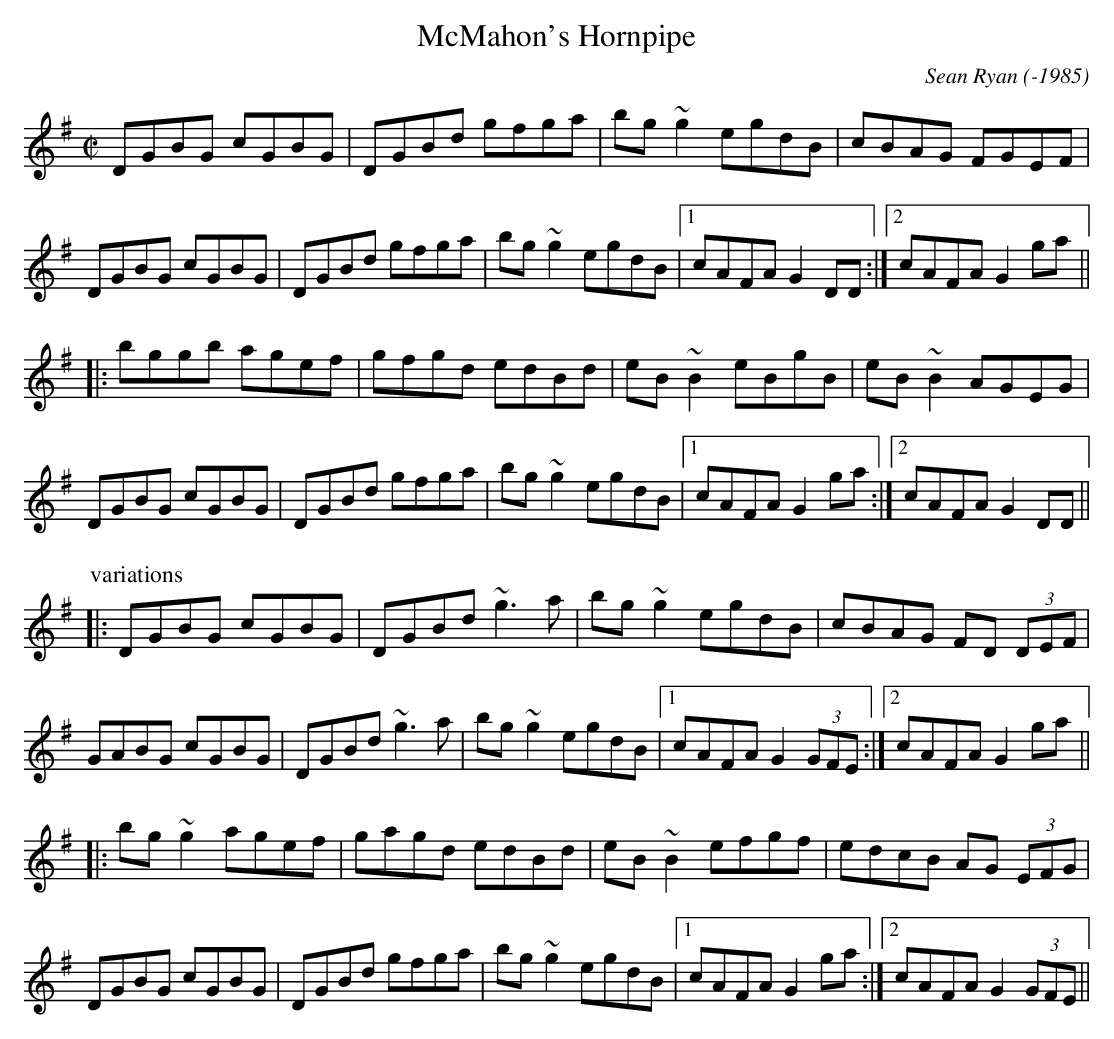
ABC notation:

X:1
T:McMahon's Hornpipe
C:Sean Ryan (-1985)
M:C|
L:1/8
K:G
DGBG cGBG | DGBd gfga | bg~g2 egdB | cBAG FGEF |
DGBG cGBG | DGBd gfga | bg~g2 egdB |1 cAFA G2DD :|2 cAFA G2ga ||
|: bggb agef | gfgd edBd | eB~B2 eBgB | eB~B2 AGEG |
DGBG cGBG | DGBd gfga | bg~g2 egdB |1 cAFA G2ga :|2 cAFA G2DD ||
P:variations
|: DGBG cGBG | DGBd ~g3a | bg~g2 egdB | cBAG FD (3DEF |
GABG cGBG | DGBd ~g3a | bg~g2 egdB |1 cAFA G2 (3GFE :|2 cAFA G2ga ||
|: bg~g2 agef | gagd edBd | eB~B2 efgf | edcB AG (3EFG |
DGBG cGBG | DGBd gfga | bg~g2 egdB |1 cAFA G2ga :|2 cAFA G2 (3GFE ||
